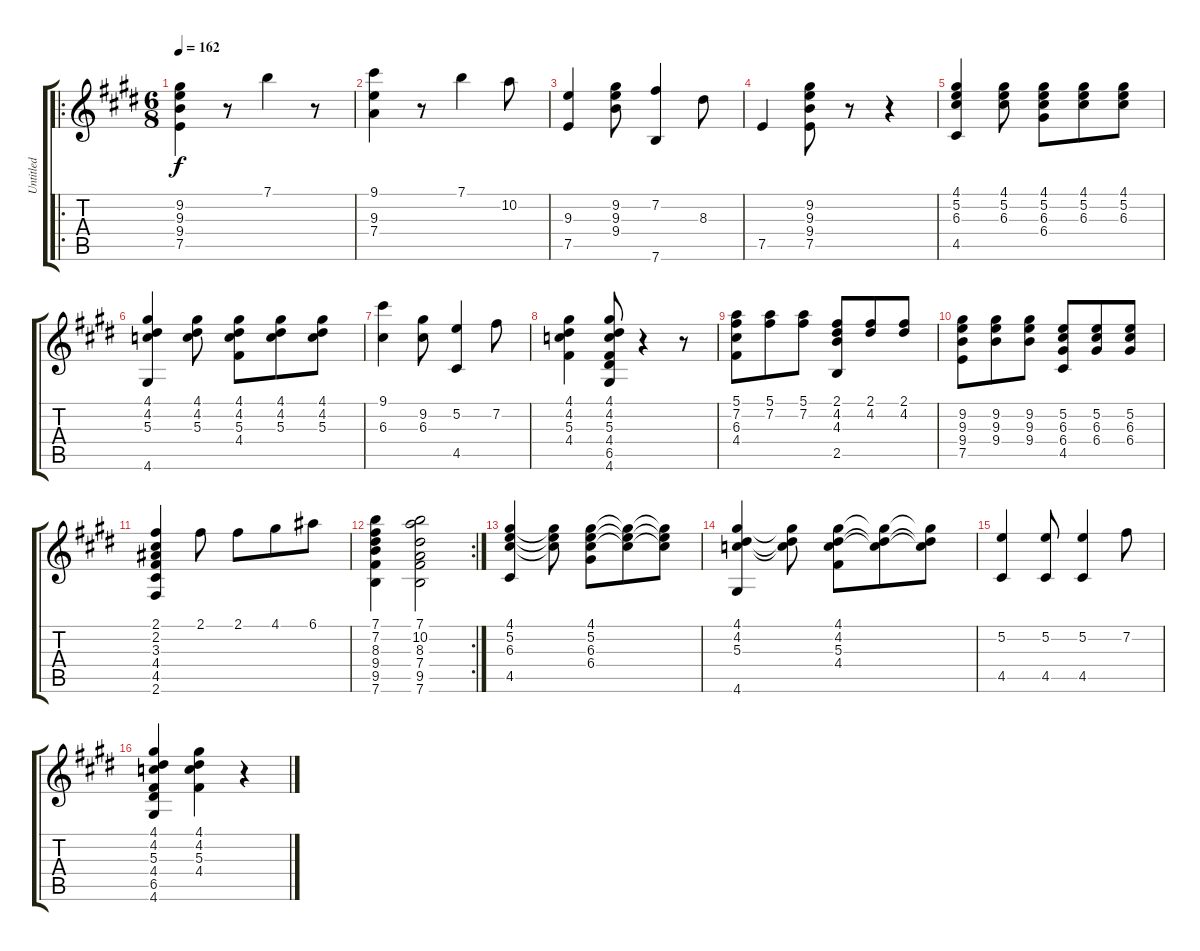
\track ("Untitled" "Untitled") {instrument electricguitarjazz}
\staff {score tabs}
\tuning (E4 B3 G3 D3 A2 E2) {hide}
\ro
\ts (6 8)
\tempo 162
\clef g2
\ks e
(9.2 9.3 9.4 7.5).4{dy f instrument electricguitarjazz} r.8 7.1.4 r.8 |
\ks c#minor
(9.1 9.3 7.4).4 r.8 7.1.4 10.2.8 |
(9.3 7.5).4 (9.2 9.3 9.4).8 (7.2 7.6).4 8.3.8 |
7.5.4 (9.2 9.3 9.4 7.5).8 r.8 r.4 |
\ks e
(4.1 5.2 6.3 4.5).4 (4.1 5.2 6.3).8 (4.1 5.2 6.3 6.4).8 (4.1 5.2 6.3).8 (4.1 5.2 6.3).8 |
\ks c#minor
(4.1 4.2 5.3 4.6).4 (4.1 4.2 5.3).8 (4.1 4.2 5.3 4.4).8 (4.1 4.2 5.3).8 (4.1 4.2 5.3).8 |
(9.1 6.3).4 (9.2 6.3).8 (5.2 4.5).4 7.2.8 |
(4.1 4.2 5.3 4.4).4 (4.1 4.2 5.3 4.4 6.5 4.6).8 r.4 r.8 |
\ks e
(5.1 7.2 6.3 4.4).8 (5.1 7.2).8 (5.1 7.2).8 (2.1 4.2 4.3 2.5).8 (2.1 4.2).8 (2.1 4.2).8 |
\ks c#minor
(9.2 9.3 9.4 7.5).8 (9.2 9.3 9.4).8 (9.2 9.3 9.4).8 (5.2 6.3 6.4 4.5).8 (5.2 6.3 6.4).8 (5.2 6.3 6.4).8 |
(2.1 2.2 3.3 4.4 4.5 2.6).4 2.1.8 2.1.8 4.1.8 6.1.8 |
\rc 2
(7.1 7.2 8.3 9.4 9.5 7.6).4 (7.1 10.2 8.3 7.4 9.5 7.6).2 |
\ks e
(4.1 5.2 6.3 4.5).4 (4.1{t} 5.2{t} 6.3{t}).8 (4.1 5.2 6.3 6.4).8 (4.1{t} 5.2{t} 6.3{t}).8 (4.1{t} 5.2{t} 6.3{t}).8 |
\ks c#minor
(4.1 4.2 5.3 4.6).4 (4.1{t} 4.2{t} 5.3{t}).8 (4.1 4.2 5.3 4.4).8 (4.1{t} 4.2{t} 5.3{t}).8 (4.1{t} 4.2{t} 5.3{t}).8 |
(5.2 4.5).4 (5.2 4.5).8 (5.2 4.5).4 7.2.8 |
(4.1 4.2 5.3 4.4 6.5 4.6).4 (4.1 4.2 5.3 4.4).4 r.4
